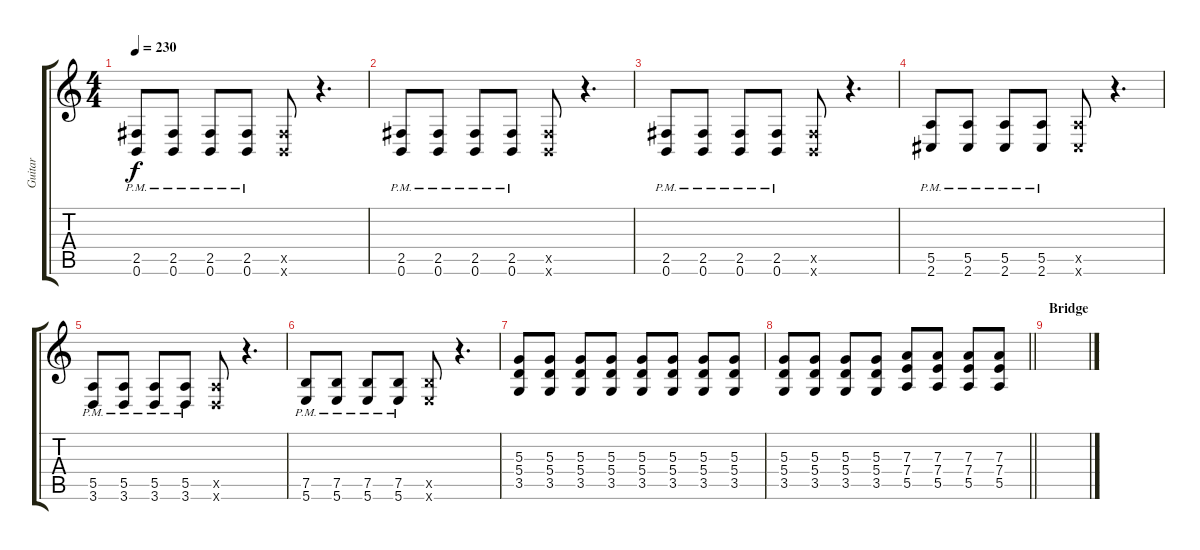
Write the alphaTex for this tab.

\track ("Guitar" "Guitar") {instrument distortionguitar}
\staff {score tabs}
\tuning (B3 Gb3 D3 A2 E2 B1) {hide}
\ts (4 4)
\tempo 230
\clef g2
\ks c
(2.5{pm} 0.6{pm}).8{dy f} (2.5{pm} 0.6{pm}).8 (2.5{pm} 0.6{pm}).8 (2.5{pm} 0.6{pm}).8 (2.5{x} 0.6{x}).8 r.4{d} |
(2.5{pm} 0.6{pm}).8 (2.5{pm} 0.6{pm}).8 (2.5{pm} 0.6{pm}).8 (2.5{pm} 0.6{pm}).8 (2.5{x} 0.6{x}).8 r.4{d} |
(2.5{pm} 0.6{pm}).8 (2.5{pm} 0.6{pm}).8 (2.5{pm} 0.6{pm}).8 (2.5{pm} 0.6{pm}).8 (2.5{x} 0.6{x}).8 r.4{d} |
(5.5{pm} 2.6{pm}).8 (5.5{pm} 2.6{pm}).8 (5.5{pm} 2.6{pm}).8 (5.5{pm} 2.6{pm}).8 (5.5{x} 2.6{x}).8 r.4{d} |
(5.5{pm} 3.6{pm}).8 (5.5{pm} 3.6{pm}).8 (5.5{pm} 3.6{pm}).8 (5.5{pm} 3.6{pm}).8 (5.5{x} 3.6{x}).8 r.4{d} |
(7.5{pm} 5.6{pm}).8 (7.5{pm} 5.6{pm}).8 (7.5{pm} 5.6{pm}).8 (7.5{pm} 5.6{pm}).8 (7.5{x} 5.6{x}).8 r.4{d} |
(5.3 5.4 3.5).8 (5.3 5.4 3.5).8 (5.3 5.4 3.5).8 (5.3 5.4 3.5).8 (5.3 5.4 3.5).8 (5.3 5.4 3.5).8 (5.3 5.4 3.5).8 (5.3 5.4 3.5).8 |
\barLineRight lightlight
(5.3 5.4 3.5).8 (5.3 5.4 3.5).8 (5.3 5.4 3.5).8 (5.3 5.4 3.5).8 (7.3 7.4 5.5).8 (7.3 7.4 5.5).8 (7.3 7.4 5.5).8 (7.3 7.4 5.5).8 |
\section ("" "Bridge")
